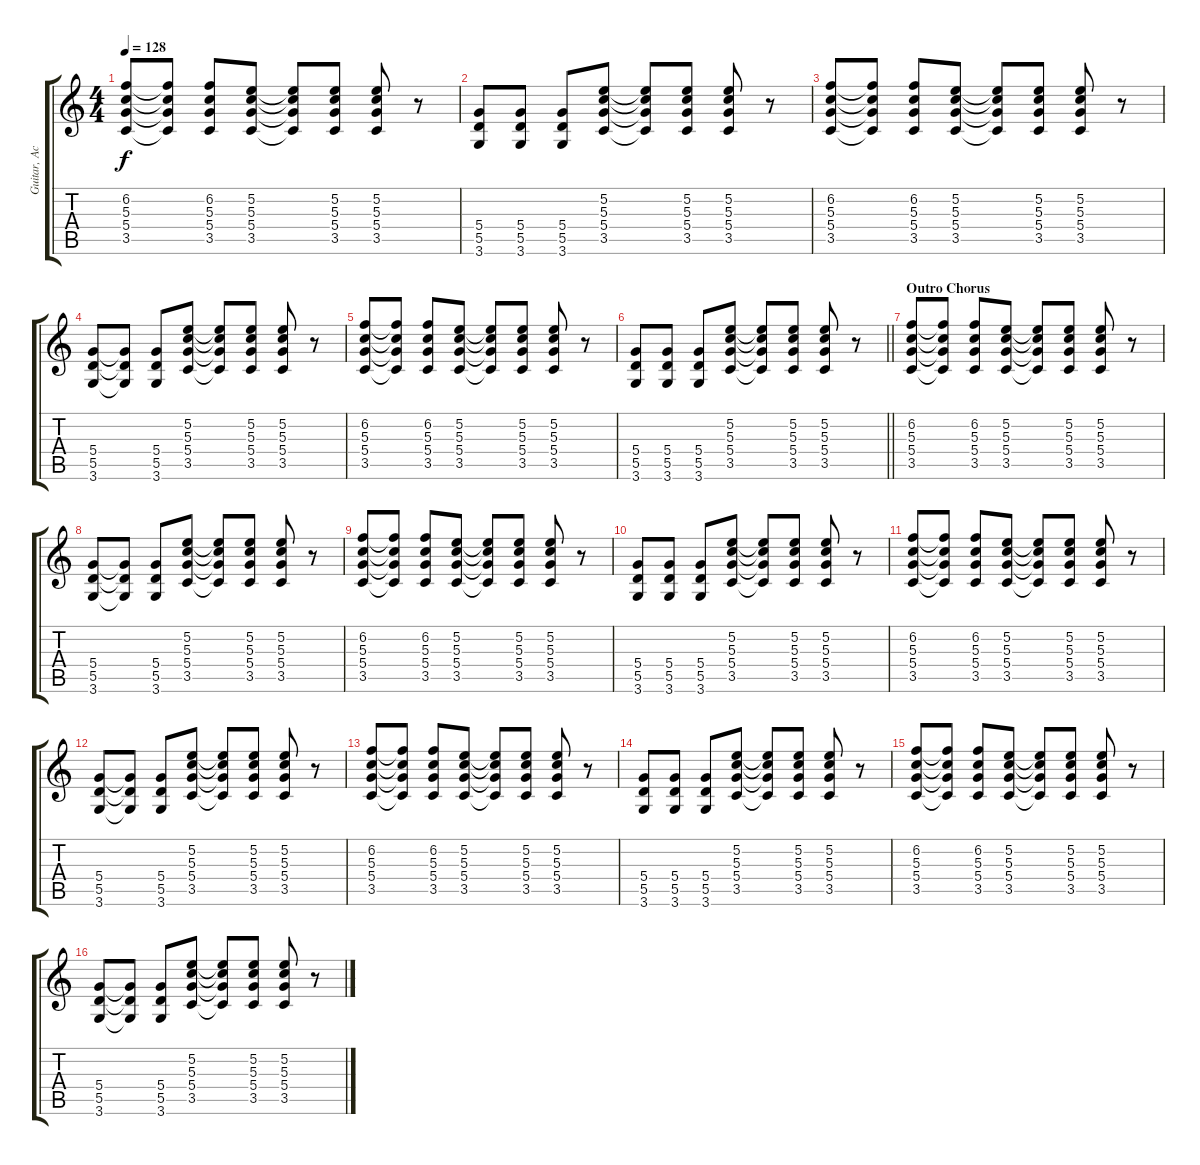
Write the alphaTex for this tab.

\track ("Guitar, Acoustic" "Guitar, Ac") {instrument acousticguitarsteel}
\staff {score tabs}
\tuning (E4 B3 G3 D3 A2 E2) {hide}
\ts (4 4)
\tempo 128
\clef g2
\ks c
(6.2 5.3 5.4 3.5).8{dy f} (6.2{t} 5.3{t} 5.4{t} 3.5{t}).8 (6.2 5.3 5.4 3.5).8 (5.2 5.3 5.4 3.5).8 (5.2{t} 5.3{t} 5.4{t} 3.5{t}).8 (5.2 5.3 5.4 3.5).8 (5.2 5.3 5.4 3.5).8 r.8 |
(5.4 5.5 3.6).8 (5.4 5.5 3.6).8 (5.4 5.5 3.6).8 (5.2 5.3 5.4 3.5).8 (5.2{t} 5.3{t} 5.4{t} 3.5{t}).8 (5.2 5.3 5.4 3.5).8 (5.2 5.3 5.4 3.5).8 r.8 |
(6.2 5.3 5.4 3.5).8 (6.2{t} 5.3{t} 5.4{t} 3.5{t}).8 (6.2 5.3 5.4 3.5).8 (5.2 5.3 5.4 3.5).8 (5.2{t} 5.3{t} 5.4{t} 3.5{t}).8 (5.2 5.3 5.4 3.5).8 (5.2 5.3 5.4 3.5).8 r.8 |
(5.4 5.5 3.6).8 (5.4{t} 5.5{t} 3.6{t}).8 (5.4 5.5 3.6).8 (5.2 5.3 5.4 3.5).8 (5.2{t} 5.3{t} 5.4{t} 3.5{t}).8 (5.2 5.3 5.4 3.5).8 (5.2 5.3 5.4 3.5).8 r.8 |
(6.2 5.3 5.4 3.5).8 (6.2{t} 5.3{t} 5.4{t} 3.5{t}).8 (6.2 5.3 5.4 3.5).8 (5.2 5.3 5.4 3.5).8 (5.2{t} 5.3{t} 5.4{t} 3.5{t}).8 (5.2 5.3 5.4 3.5).8 (5.2 5.3 5.4 3.5).8 r.8 |
\barLineRight lightlight
(5.4 5.5 3.6).8 (5.4 5.5 3.6).8 (5.4 5.5 3.6).8 (5.2 5.3 5.4 3.5).8 (5.2{t} 5.3{t} 5.4{t} 3.5{t}).8 (5.2 5.3 5.4 3.5).8 (5.2 5.3 5.4 3.5).8 r.8 |
\section ("" "Outro Chorus")
(6.2 5.3 5.4 3.5).8 (6.2{t} 5.3{t} 5.4{t} 3.5{t}).8 (6.2 5.3 5.4 3.5).8 (5.2 5.3 5.4 3.5).8 (5.2{t} 5.3{t} 5.4{t} 3.5{t}).8 (5.2 5.3 5.4 3.5).8 (5.2 5.3 5.4 3.5).8 r.8 |
(5.4 5.5 3.6).8 (5.4{t} 5.5{t} 3.6{t}).8 (5.4 5.5 3.6).8 (5.2 5.3 5.4 3.5).8 (5.2{t} 5.3{t} 5.4{t} 3.5{t}).8 (5.2 5.3 5.4 3.5).8 (5.2 5.3 5.4 3.5).8 r.8 |
(6.2 5.3 5.4 3.5).8 (6.2{t} 5.3{t} 5.4{t} 3.5{t}).8 (6.2 5.3 5.4 3.5).8 (5.2 5.3 5.4 3.5).8 (5.2{t} 5.3{t} 5.4{t} 3.5{t}).8 (5.2 5.3 5.4 3.5).8 (5.2 5.3 5.4 3.5).8 r.8 |
(5.4 5.5 3.6).8 (5.4 5.5 3.6).8 (5.4 5.5 3.6).8 (5.2 5.3 5.4 3.5).8 (5.2{t} 5.3{t} 5.4{t} 3.5{t}).8 (5.2 5.3 5.4 3.5).8 (5.2 5.3 5.4 3.5).8 r.8 |
(6.2 5.3 5.4 3.5).8 (6.2{t} 5.3{t} 5.4{t} 3.5{t}).8 (6.2 5.3 5.4 3.5).8 (5.2 5.3 5.4 3.5).8 (5.2{t} 5.3{t} 5.4{t} 3.5{t}).8 (5.2 5.3 5.4 3.5).8 (5.2 5.3 5.4 3.5).8 r.8 |
(5.4 5.5 3.6).8 (5.4{t} 5.5{t} 3.6{t}).8 (5.4 5.5 3.6).8 (5.2 5.3 5.4 3.5).8 (5.2{t} 5.3{t} 5.4{t} 3.5{t}).8 (5.2 5.3 5.4 3.5).8 (5.2 5.3 5.4 3.5).8 r.8 |
(6.2 5.3 5.4 3.5).8 (6.2{t} 5.3{t} 5.4{t} 3.5{t}).8 (6.2 5.3 5.4 3.5).8 (5.2 5.3 5.4 3.5).8 (5.2{t} 5.3{t} 5.4{t} 3.5{t}).8 (5.2 5.3 5.4 3.5).8 (5.2 5.3 5.4 3.5).8 r.8 |
(5.4 5.5 3.6).8 (5.4 5.5 3.6).8 (5.4 5.5 3.6).8 (5.2 5.3 5.4 3.5).8 (5.2{t} 5.3{t} 5.4{t} 3.5{t}).8 (5.2 5.3 5.4 3.5).8 (5.2 5.3 5.4 3.5).8 r.8 |
(6.2 5.3 5.4 3.5).8 (6.2{t} 5.3{t} 5.4{t} 3.5{t}).8 (6.2 5.3 5.4 3.5).8 (5.2 5.3 5.4 3.5).8 (5.2{t} 5.3{t} 5.4{t} 3.5{t}).8 (5.2 5.3 5.4 3.5).8 (5.2 5.3 5.4 3.5).8 r.8 |
(5.4 5.5 3.6).8 (5.4{t} 5.5{t} 3.6{t}).8 (5.4 5.5 3.6).8 (5.2 5.3 5.4 3.5).8 (5.2{t} 5.3{t} 5.4{t} 3.5{t}).8 (5.2 5.3 5.4 3.5).8 (5.2 5.3 5.4 3.5).8 r.8
